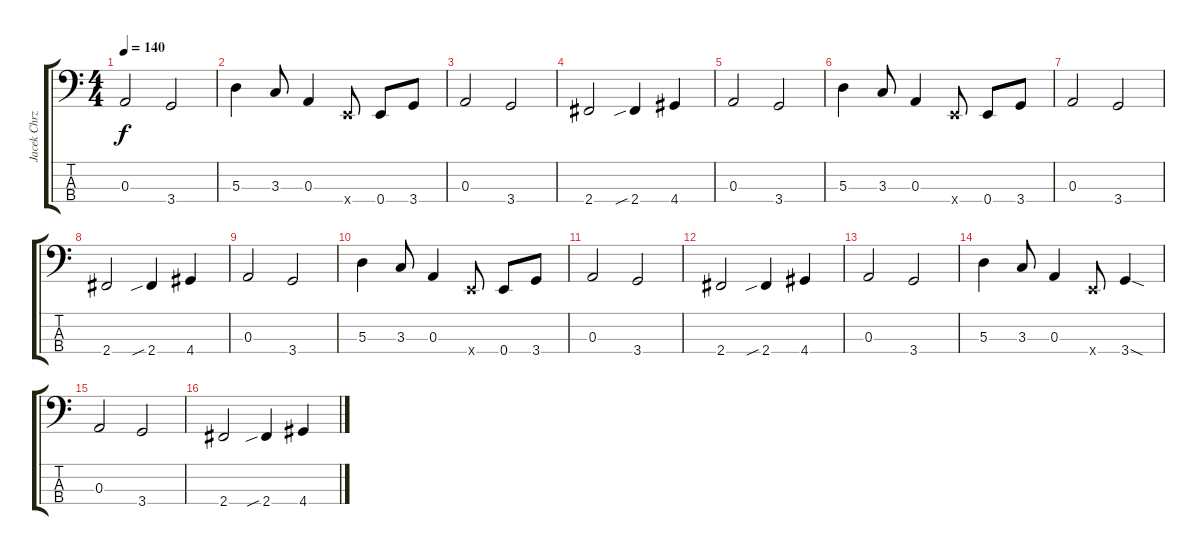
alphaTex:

\track ("Jacek Chrzanowski (Bas)" "Jacek Chrz") {instrument electricbassfinger}
\staff {score tabs}
\tuning (G2 D2 A1 E1) {hide}
\ts (4 4)
\tempo 140
\clef f4
\ks c
0.3.2{dy f} 3.4.2 |
5.3.4 3.3.8 0.3.4 0.4{x}.8 0.4.8 3.4.8 |
0.3.2 3.4.2 |
2.4.2 2.4{sib}.4 4.4.4 |
0.3.2 3.4.2 |
5.3.4 3.3.8 0.3.4 0.4{x}.8 0.4.8 3.4.8 |
0.3.2 3.4.2 |
2.4.2 2.4{sib}.4 4.4.4 |
0.3.2 3.4.2 |
5.3.4 3.3.8 0.3.4 0.4{x}.8 0.4.8 3.4.8 |
0.3.2 3.4.2 |
2.4.2 2.4{sib}.4 4.4.4 |
0.3.2 3.4.2 |
5.3.4 3.3.8 0.3.4 0.4{x}.8 3.4{sod}.4 |
0.3.2 3.4.2 |
2.4.2 2.4{sib}.4 4.4.4
